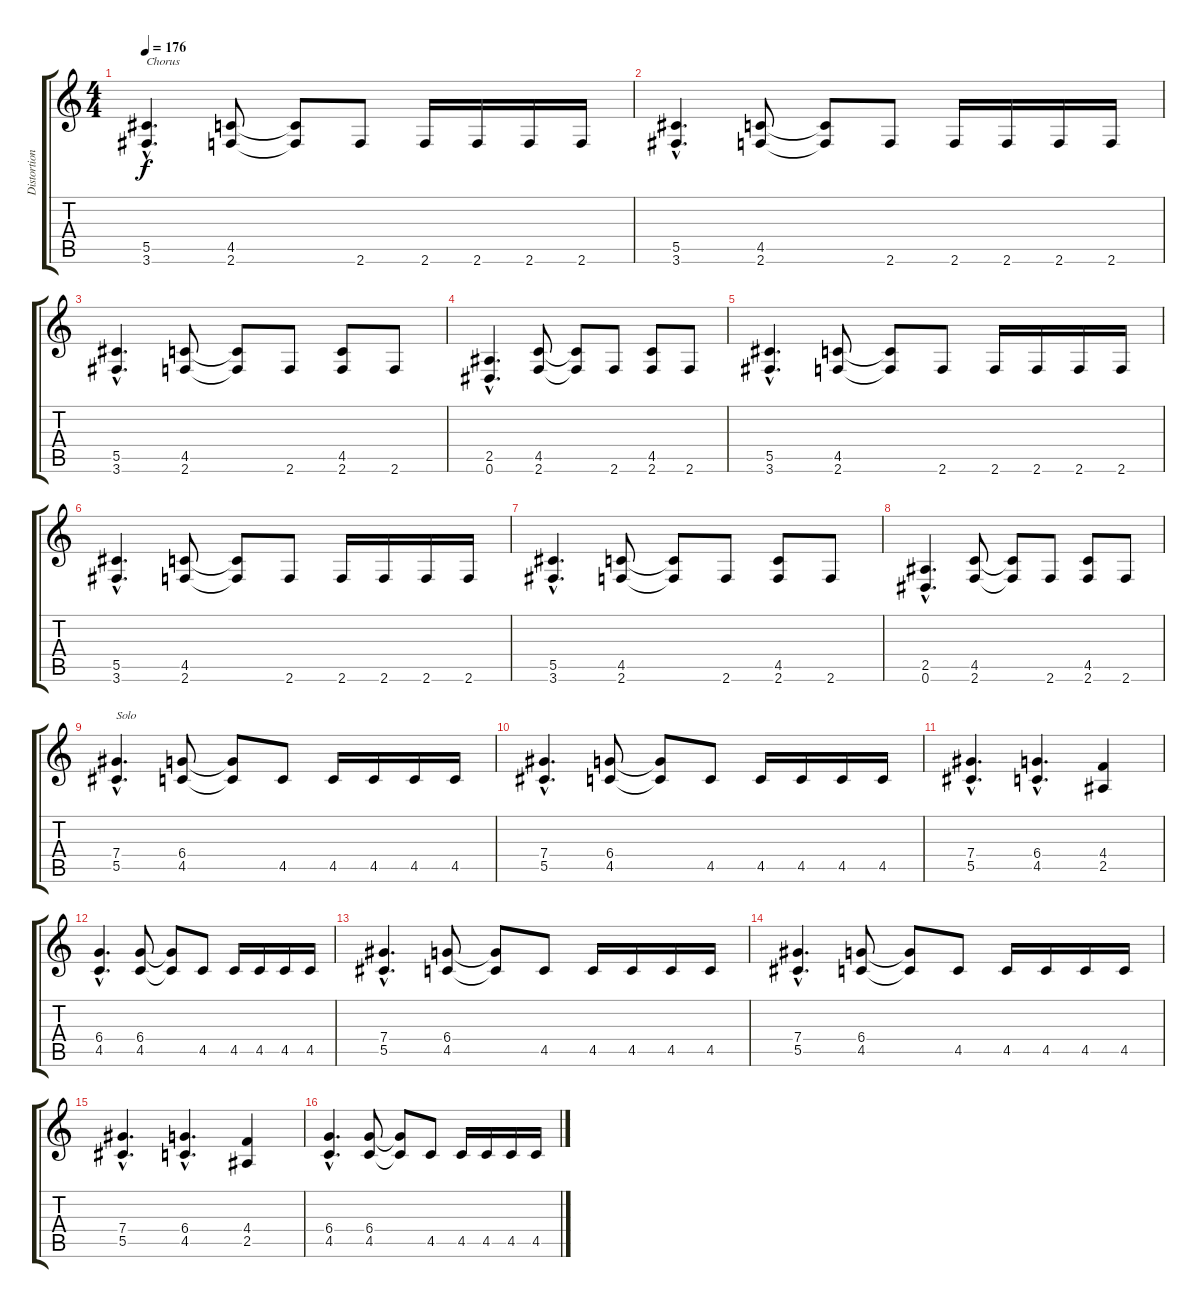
\track ("Distortion Guitar II" "Distortion") {instrument distortionguitar}
\staff {score tabs}
\tuning (Eb4 Bb3 Gb3 Db3 Ab2 Eb2) {hide}
\ts (4 4)
\tempo 176
\clef g2
\ks c
(5.5{hac} 3.6{hac}).4{d txt "Chorus" dy f} (4.5 2.6).8 (4.5{t} 2.6{t}).8 2.6.8 2.6.16 2.6.16 2.6.16 2.6.16 |
(5.5{hac} 3.6{hac}).4{d} (4.5 2.6).8 (4.5{t} 2.6{t}).8 2.6.8 2.6.16 2.6.16 2.6.16 2.6.16 |
(5.5{hac} 3.6{hac}).4{d} (4.5 2.6).8 (4.5{t} 2.6{t}).8 2.6.8 (4.5 2.6).8 2.6.8 |
(2.5{hac} 0.6{hac}).4{d} (4.5 2.6).8 (4.5{t} 2.6{t}).8 2.6.8 (4.5 2.6).8 2.6.8 |
(5.5{hac} 3.6{hac}).4{d} (4.5 2.6).8 (4.5{t} 2.6{t}).8 2.6.8 2.6.16 2.6.16 2.6.16 2.6.16 |
(5.5{hac} 3.6{hac}).4{d} (4.5 2.6).8 (4.5{t} 2.6{t}).8 2.6.8 2.6.16 2.6.16 2.6.16 2.6.16 |
(5.5{hac} 3.6{hac}).4{d} (4.5 2.6).8 (4.5{t} 2.6{t}).8 2.6.8 (4.5 2.6).8 2.6.8 |
(2.5{hac} 0.6{hac}).4{d} (4.5 2.6).8 (4.5{t} 2.6{t}).8 2.6.8 (4.5 2.6).8 2.6.8 |
(7.4{hac} 5.5{hac}).4{d txt "Solo"} (6.4 4.5).8 (6.4{t} 4.5{t}).8 4.5.8 4.5.16 4.5.16 4.5.16 4.5.16 |
(7.4{hac} 5.5{hac}).4{d} (6.4 4.5).8 (6.4{t} 4.5{t}).8 4.5.8 4.5.16 4.5.16 4.5.16 4.5.16 |
(7.4{hac} 5.5{hac}).4{d} (6.4{hac} 4.5{hac}).4{d} (4.4 2.5).4 |
(6.4{hac} 4.5{hac}).4{d} (6.4 4.5).8 (6.4{t} 4.5{t}).8 4.5.8 4.5.16 4.5.16 4.5.16 4.5.16 |
(7.4{hac} 5.5{hac}).4{d} (6.4 4.5).8 (6.4{t} 4.5{t}).8 4.5.8 4.5.16 4.5.16 4.5.16 4.5.16 |
(7.4{hac} 5.5{hac}).4{d} (6.4 4.5).8 (6.4{t} 4.5{t}).8 4.5.8 4.5.16 4.5.16 4.5.16 4.5.16 |
(7.4{hac} 5.5{hac}).4{d} (6.4{hac} 4.5{hac}).4{d} (4.4 2.5).4 |
(6.4{hac} 4.5{hac}).4{d} (6.4 4.5).8 (6.4{t} 4.5{t}).8 4.5.8 4.5.16 4.5.16 4.5.16 4.5.16
